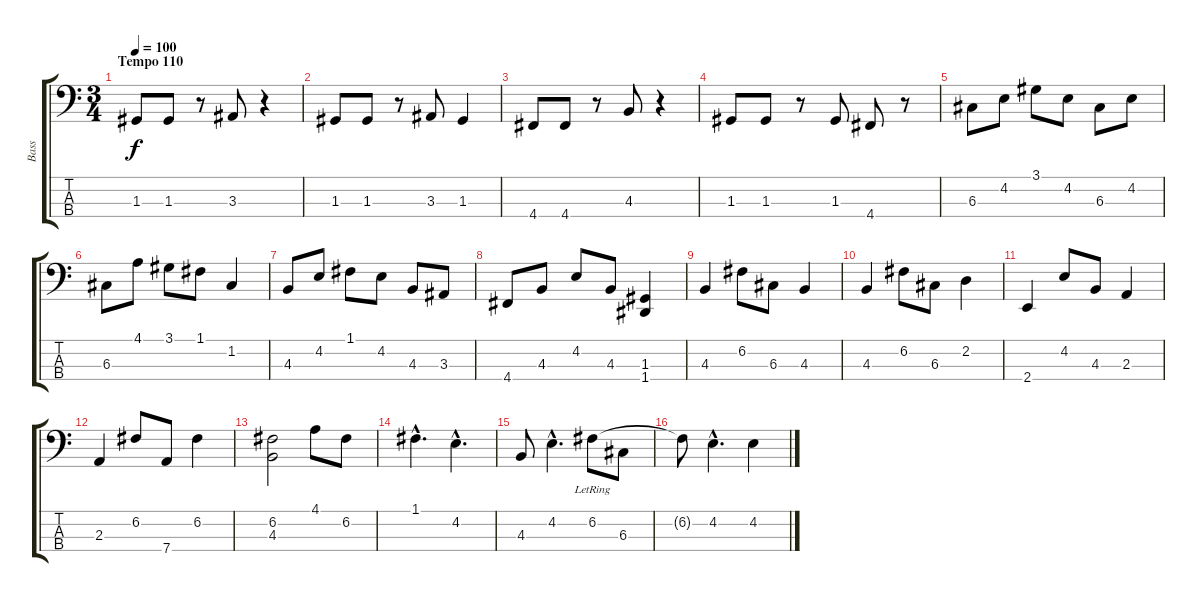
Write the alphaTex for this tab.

\track ("Bass" "Bass") {instrument slapbass2}
\staff {score tabs}
\tuning (F2 C2 G1 D1) {hide}
\ts (3 4)
\section ("" "Tempo 110")
\tempo 100
\clef f4
\ks c
1.3.8{dy f instrument slapbass1} 1.3.8 r.8 3.3.8 r.4 |
1.3.8 1.3.8 r.8 3.3.8 1.3.4 |
4.4.8 4.4.8 r.8 4.3.8 r.4 |
1.3.8 1.3.8 r.8 1.3.8 4.4.8 r.8 |
6.3.8 4.2.8 3.1.8 4.2.8 6.3.8 4.2.8 |
6.3.8 4.1.8 3.1.8 1.1.8 1.2.4 |
4.3.8 4.2.8 1.1.8 4.2.8 4.3.8 3.3.8 |
4.4.8 4.3.8 4.2.8 4.3.8 (1.3 1.4).4 |
4.3.4 6.2.8 6.3.8 4.3.4 |
4.3.4 6.2.8 6.3.8 2.2.4 |
2.4.4 4.2.8 4.3.8 2.3.4 |
2.3.4 6.2.8 7.4.8 6.2.4 |
(6.2 4.3).2 4.1.8 6.2.8 |
1.1{hac}.4{d} 4.2{hac}.4{d} |
4.3.8 4.2{hac}.4{d} 6.2{lr}.8 6.3.8 |
6.2{t}.8 4.2{hac}.4{d} 4.2.4
